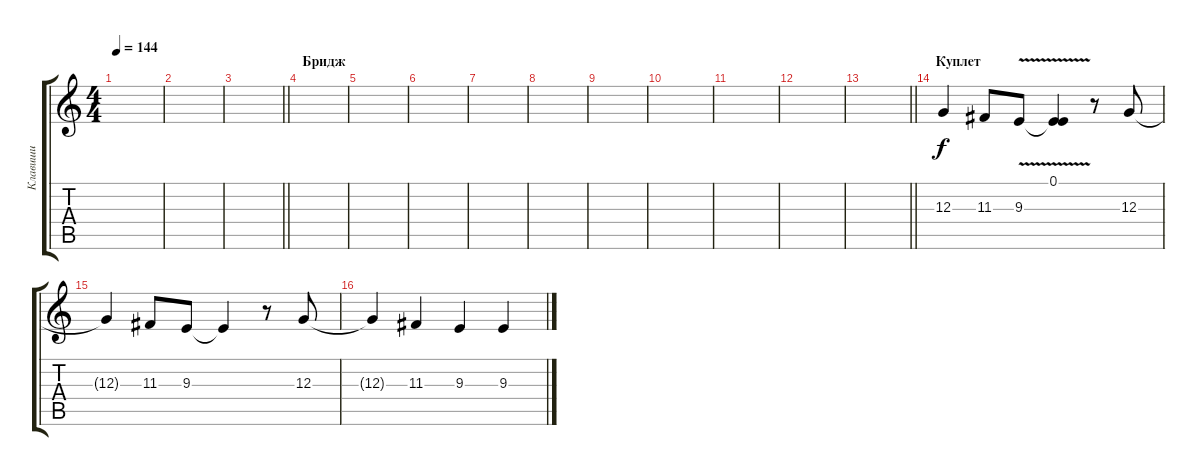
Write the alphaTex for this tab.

\track ("Клавиши" "Клавиши") {instrument lead1square}
\staff {score tabs}
\tuning (E4 B3 G3 D3 A2 E2) {hide}
\ts (4 4)
\tempo 144
\clef g2
\ks c
|
|
\barLineRight lightlight
|
\section ("" "Бридж")
|
|
|
|
|
|
|
|
|
\barLineRight lightlight
|
\section ("" "Куплет")
12.3.4{dy f volume 11 instrument baritonesax} 11.3.8 9.3{v}.8 (0.1 9.3{t}).4 r.8 12.3.8 |
12.3{t}.4 11.3.8 9.3.8 9.3{t}.4 r.8 12.3.8 |
12.3{t}.4 11.3.4 9.3.4 9.3.4
